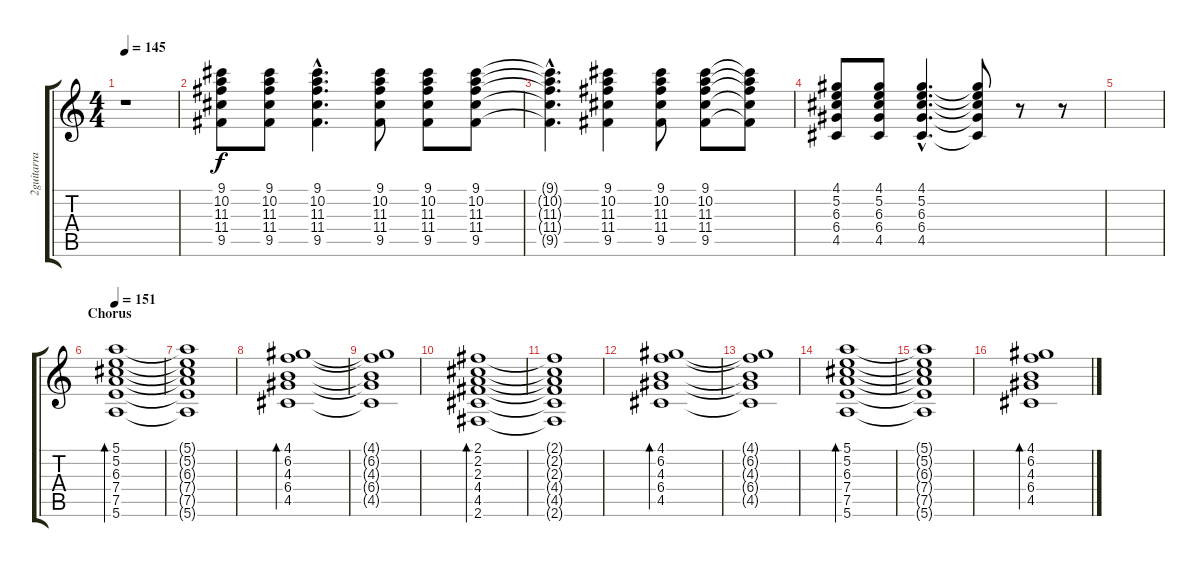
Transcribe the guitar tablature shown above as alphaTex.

\track ("2guitarra" "2guitarra") {instrument electricguitarclean}
\staff {score tabs}
\tuning (E4 B3 G3 D3 A2 E2) {hide}
\ts (4 4)
\tempo 145
\clef g2
\ks c
r.1{dy f} |
(9.1 10.2 11.3 11.4 9.5).8{volume 12} (9.1 10.2 11.3 11.4 9.5).8 (9.1{hac} 10.2{hac} 11.3{hac} 11.4{hac} 9.5{hac}).4{d} (9.1 10.2 11.3 11.4 9.5).8 (9.1 10.2 11.3 11.4 9.5).8 (9.1 10.2 11.3 11.4 9.5).8 |
(9.1{hac t} 10.2{hac t} 11.3{hac t} 11.4{hac t} 9.5{hac t}).4{d} (9.1 10.2 11.3 11.4 9.5).4 (9.1 10.2 11.3 11.4 9.5).8 (9.1 10.2 11.3 11.4 9.5).8 (9.1{t} 10.2{t} 11.3{t} 11.4{t} 9.5{t}).8 |
(4.1 5.2 6.3 6.4 4.5).8 (4.1 5.2 6.3 6.4 4.5).8 (4.1{hac} 5.2{hac} 6.3{hac} 6.4{hac} 4.5{hac}).4{d} (4.1{t} 5.2{t} 6.3{t} 6.4{t} 4.5{t}).8 r.8 r.8 |
|
\section ("" "Chorus")
\tempo 151
(5.1 5.2 6.3 7.4 7.5 5.6).1{bd 120 volume 14} |
(5.1{t} 5.2{t} 6.3{t} 7.4{t} 7.5{t} 5.6{t}).1 |
(4.1 6.2 4.3 6.4 4.5).1{bd 120} |
(4.1{t} 6.2{t} 4.3{t} 6.4{t} 4.5{t}).1 |
(2.1 2.2 2.3 4.4 4.5 2.6).1{bd 120} |
(2.1{t} 2.2{t} 2.3{t} 4.4{t} 4.5{t} 2.6{t}).1 |
(4.1 6.2 4.3 6.4 4.5).1{bd 120} |
(4.1{t} 6.2{t} 4.3{t} 6.4{t} 4.5{t}).1 |
(5.1 5.2 6.3 7.4 7.5 5.6).1{bd 120 volume 14} |
(5.1{t} 5.2{t} 6.3{t} 7.4{t} 7.5{t} 5.6{t}).1 |
(4.1 6.2 4.3 6.4 4.5).1{bd 120}
